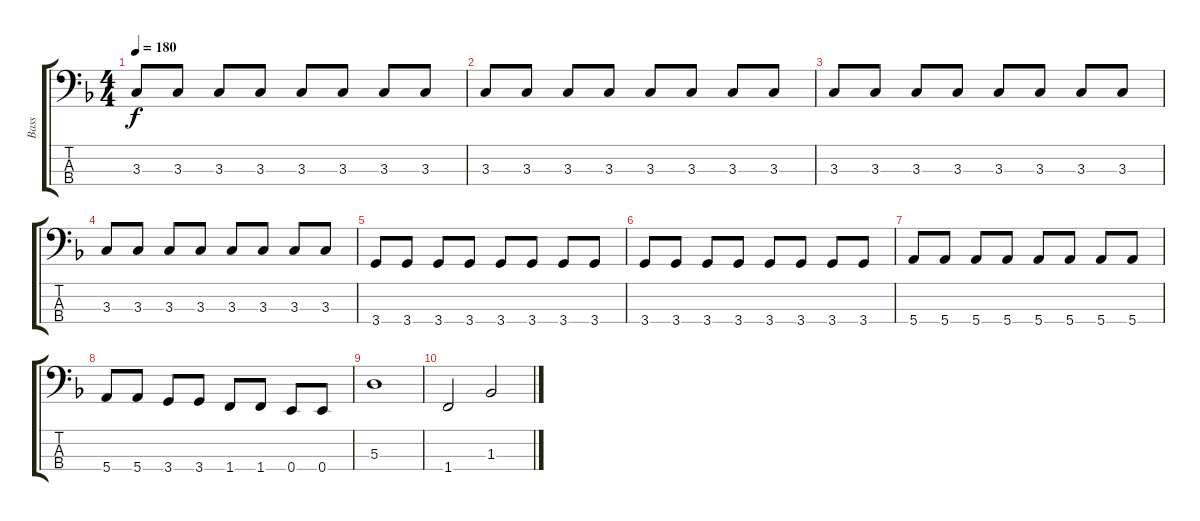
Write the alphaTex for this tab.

\track ("Bass" "Bass") {instrument electricbassfinger}
\staff {score tabs}
\tuning (G2 D2 A1 E1) {hide}
\ts (4 4)
\tempo 180
\clef f4
\ks dminor
3.3.8{dy f} 3.3.8 3.3.8 3.3.8 3.3.8 3.3.8 3.3.8 3.3.8 |
3.3.8 3.3.8 3.3.8 3.3.8 3.3.8 3.3.8 3.3.8 3.3.8 |
3.3.8 3.3.8 3.3.8 3.3.8 3.3.8 3.3.8 3.3.8 3.3.8 |
3.3.8 3.3.8 3.3.8 3.3.8 3.3.8 3.3.8 3.3.8 3.3.8 |
3.4.8 3.4.8 3.4.8 3.4.8 3.4.8 3.4.8 3.4.8 3.4.8 |
3.4.8 3.4.8 3.4.8 3.4.8 3.4.8 3.4.8 3.4.8 3.4.8 |
5.4.8 5.4.8 5.4.8 5.4.8 5.4.8 5.4.8 5.4.8 5.4.8 |
5.4.8 5.4.8 3.4.8 3.4.8 1.4.8 1.4.8 0.4.8 0.4.8 |
5.3.1 |
1.4.2 1.3.2
